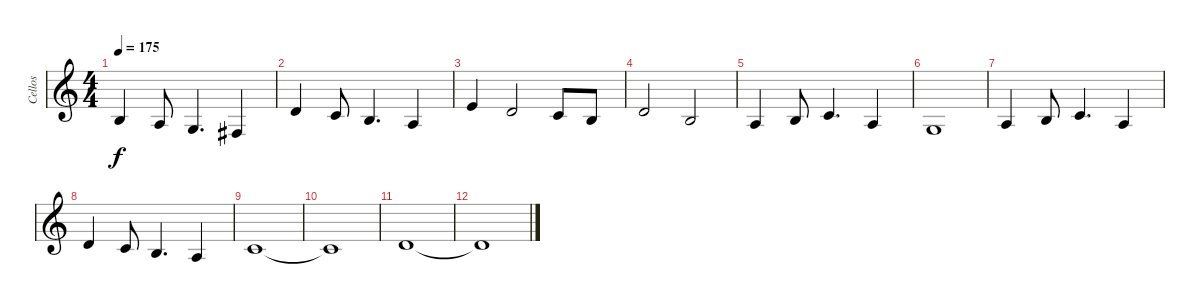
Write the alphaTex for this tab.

\track ("Cellos" "Cellos") {instrument cello}
\staff {score}
\tuning (A3 D3 G2 C2) {hide}
\ts (4 4)
\tempo 175
\clef g2
\ks c
9.2.4{dy f} 7.2.8 5.2.4{d} 4.2.4 |
5.1.4 3.1.8 2.1.4{d} 0.1.4 |
7.1.4 5.1.2 3.1.8 2.1.8 |
5.1.2 2.1.2 |
0.1.4 2.1.8 3.1.4{d} 0.1.4 |
5.2.1 |
0.1.4 2.1.8 3.1.4{d} 0.1.4 |
5.1.4 3.1.8 2.1.4{d} 0.1.4 |
3.1.1 |
3.1{t}.1 |
5.1.1 |
5.1{t}.1
